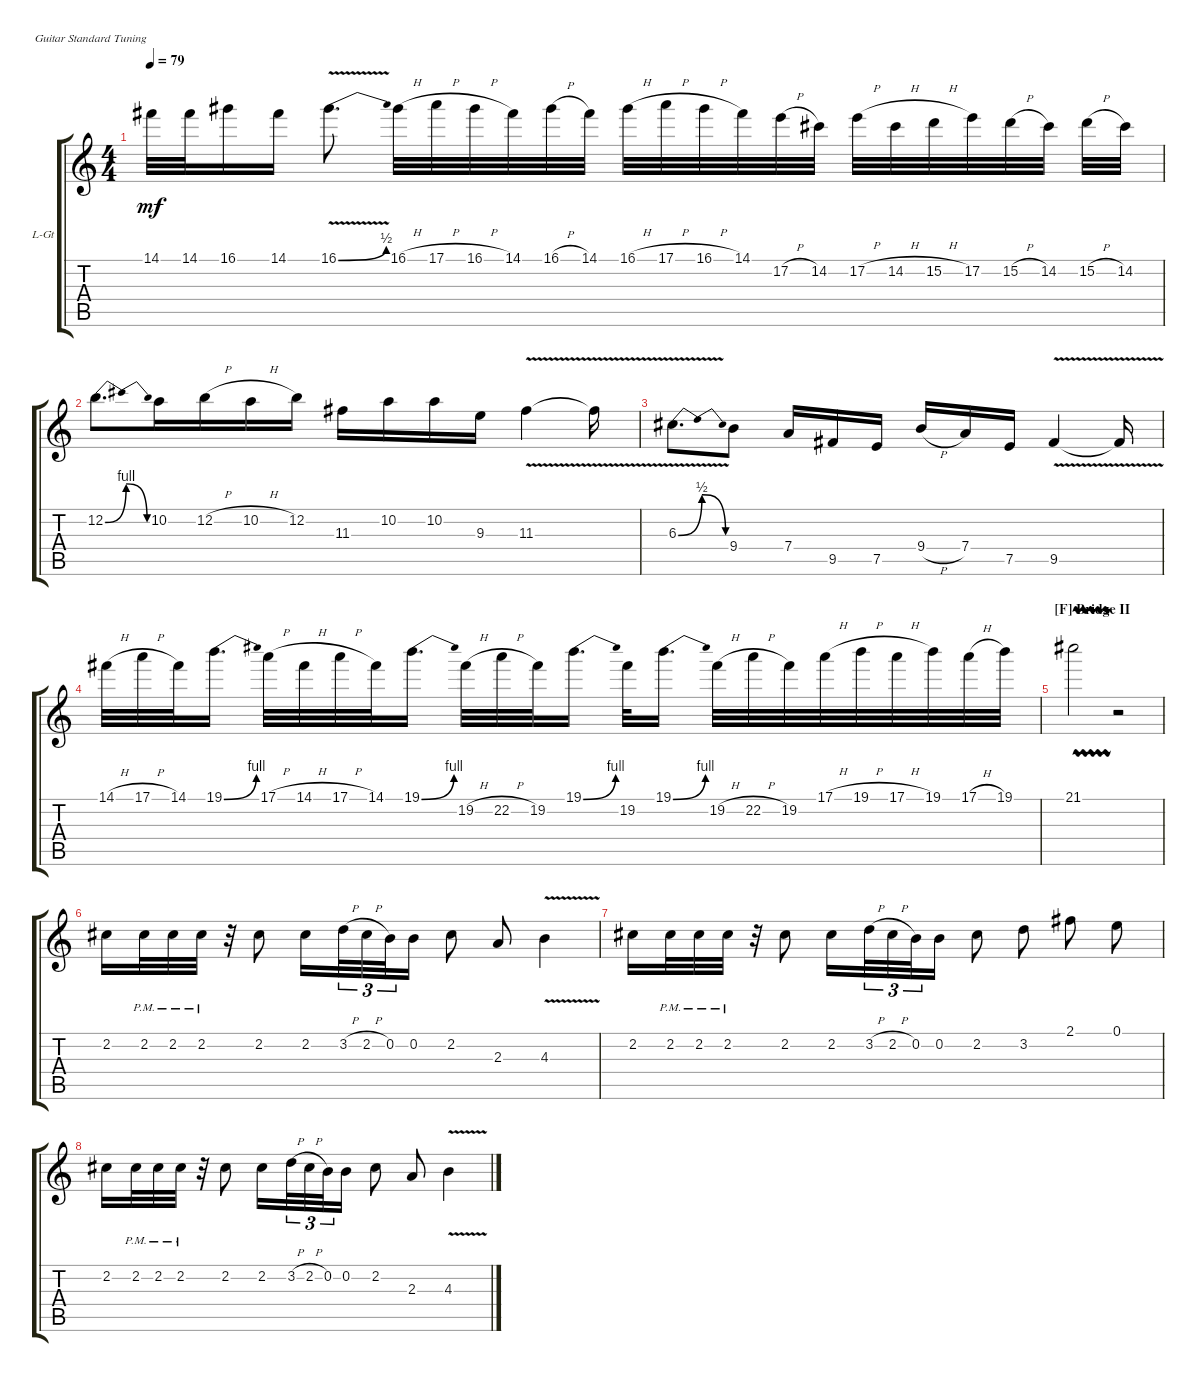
\defaultSystemsLayout 4
\bracketExtendMode groupsimilarinstruments
\firstSystemTrackNameOrientation horizontal
\otherSystemsTrackNameOrientation horizontal
\track ("Lead Guitar" "L-Gt") {instrument distortionguitar}
\staff {score tabs}
\tuning (E4 B3 G3 D3 A2 E2)
\ts (4 4)
\tempo 79
\clef g2
\ks c
14.1.32{dy mf} 14.1.32 16.1.16 14.1.16{beam split} 16.1{be (bend 0 0 5.3999999999999995 2) v}.8{d} 16.1{h}.32 17.1{h}.32 16.1{h}.32{beam merge} 14.1.32{beam merge} 16.1{h}.32{beam merge} 14.1.32{beam split} 16.1{h}.32 17.1{h}.32 16.1{h}.32{beam merge} 14.1.32{beam merge} 17.2{h}.32{beam merge} 14.2.32{beam split} 17.2{h}.32{beam merge} 14.2{h}.32{beam merge} 15.2{h}.32{beam merge} 17.2.32{beam merge} 15.2{h}.32{beam merge} 14.2.32{beam split} 15.2{h}.32{beam merge} 14.2.32{beam merge} |
12.2{be (bendrelease 0 0 10.2 4 20.4 4 30 0)}.8{d} 10.2.16{beam merge} 12.2{h}.16 10.2{h}.16 12.2.16{beam split} 11.3.16{beam merge} 10.2.16 10.2.16 9.3.16 11.3{v}.4 11.3{t}.16 |
6.3{be (bendrelease 0 0 9.6 2 20.4 2 30 0) v}.8{d} 9.4.8 7.4.16 9.5.16 7.5.16 9.4{h}.16 7.4.16 7.5.16 9.5{v}.4 9.5{t}.16 |
14.1{h}.32 17.1{h}.32 14.1.32 19.1{be (bend 0 0 15 4)}.16{d beam split} 17.1{h}.32 14.1{h}.32{beam merge} 17.1{h}.32 14.1.32 19.1{be (bend 0 0 15 4)}.16{d beam split} 19.2{h}.32 22.2{h}.32 19.2.32{beam merge} 19.1{be (bend 0 0 15 4)}.16{d beam split} 19.2.32 19.1{be (bend 0 0 15 4)}.16{d beam split} 19.2{h}.32{beam merge} 22.2{h}.32 19.2.32{beam merge} 17.1{h}.32 19.1{h}.32 17.1{h}.32{beam merge} 19.1.32 17.1{h}.32 19.1.32 |
\section ("F" "Bridge II")
21.1{vw}.2 r.2 |
2.2.16{beam merge} 2.2{pm}.32{beam merge} 2.2{pm}.32{beam merge} 2.2{pm}.32{beam split} r.32 2.2.8{beam split} 2.2.16{beam merge} 3.2{h}.32{tu (3 2)} 2.2{h}.32{tu (3 2) beam merge} 0.2.32{tu (3 2) beam merge} 0.2.16{beam split} 2.2.8{beam split} 2.3.8 4.3{v}.4{beam split} |
2.2.16{beam merge} 2.2{pm}.32{beam merge} 2.2{pm}.32{beam merge} 2.2{pm}.32{beam split} r.32 2.2.8{beam split} 2.2.16{beam merge} 3.2{h}.32{tu (3 2)} 2.2{h}.32{tu (3 2) beam merge} 0.2.32{tu (3 2) beam merge} 0.2.16{beam split} 2.2.8{beam split} 3.2.8 2.1.8{beam split} 0.1.8 |
2.2.16{beam merge} 2.2{pm}.32{beam merge} 2.2{pm}.32{beam merge} 2.2{pm}.32{beam split} r.32 2.2.8{beam split} 2.2.16{beam merge} 3.2{h}.32{tu (3 2)} 2.2{h}.32{tu (3 2) beam merge} 0.2.32{tu (3 2) beam merge} 0.2.16{beam split} 2.2.8{beam split} 2.3.8 4.3{v}.4{beam split}
